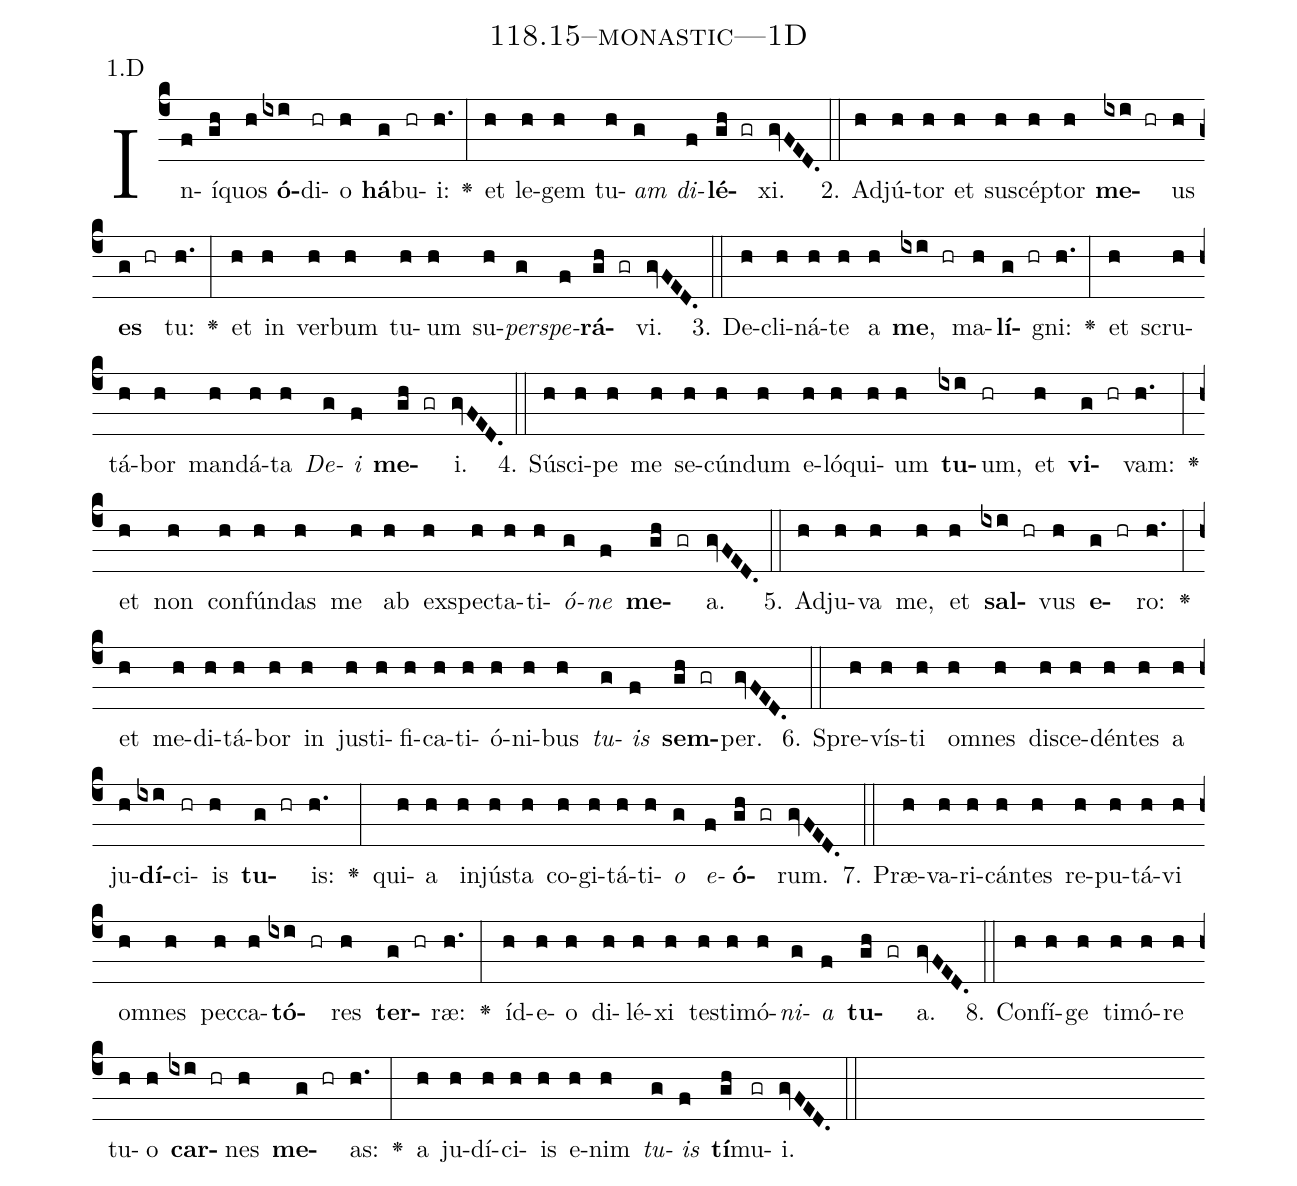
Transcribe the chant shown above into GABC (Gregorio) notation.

name: 118.15--monastic---1D;
annotation: 1.D;
%%
(c4)In(f)í(gh)quos(h) <b>ó</b>(ixi)di(hr)o(h) <b>há</b>(g)bu(hr)i:(h.) <v>\greheightstar</v>(:) et(h) le(h)gem(h) tu(h)<i>am</i>(g) <i>di</i>(f)<b>lé</b>(gh gr)xi.(gvFED.) (::)
2. Ad(h)jú(h)tor(h) et(h) su(h)scép(h)tor(h) <b>me</b>(ixi hr)us(h) <b>es</b>(g hr) tu:(h.) <v>\greheightstar</v>(:) et(h) in(h) ver(h)bum(h) tu(h)um(h) su(h)<i>per</i>(g)<i>spe</i>(f)<b>rá</b>(gh gr)vi.(gvFED.) (::)
3. De(h)cli(h)ná(h)te(h) a(h) <b>me</b>,(ixi hr) ma(h)<b>lí</b>(g hr)gni:(h.) <v>\greheightstar</v>(:) et(h) scru(h)tá(h)bor(h) man(h)dá(h)ta(h) <i>De</i>(g)<i>i</i>(f) <b>me</b>(gh gr)i.(gvFED.) (::)
4. Sú(h)sci(h)pe(h) me(h) se(h)cún(h)dum(h) e(h)ló(h)qui(h)um(h) <b>tu</b>(ixi)um,(hr) et(h) <b>vi</b>(g hr)vam:(h.) <v>\greheightstar</v>(:) et(h) non(h) con(h)fún(h)das(h) me(h) ab(h) ex(h)spec(h)ta(h)ti(h)<i>ó</i>(g)<i>ne</i>(f) <b>me</b>(gh gr)a.(gvFED.) (::)
5. Ad(h)ju(h)va(h) me,(h) et(h) <b>sal</b>(ixi hr)vus(h) <b>e</b>(g hr)ro:(h.) <v>\greheightstar</v>(:) et(h) me(h)di(h)tá(h)bor(h) in(h) jus(h)ti(h)fi(h)ca(h)ti(h)ó(h)ni(h)bus(h) <i>tu</i>(g)<i>is</i>(f) <b>sem</b>(gh gr)per.(gvFED.) (::)
6. Spre(h)vís(h)ti(h) om(h)nes(h) di(h)sce(h)dén(h)tes(h) a(h) ju(h)<b>dí</b>(ixi)ci(hr)is(h) <b>tu</b>(g hr)is:(h.) <v>\greheightstar</v>(:) qui(h)a(h) in(h)jús(h)ta(h) co(h)gi(h)tá(h)ti(h)<i>o</i>(g) <i>e</i>(f)<b>ó</b>(gh gr)rum.(gvFED.) (::)
7. Præ(h)va(h)ri(h)cán(h)tes(h) re(h)pu(h)tá(h)vi(h) om(h)nes(h) pec(h)ca(h)<b>tó</b>(ixi hr)res(h) <b>ter</b>(g hr)ræ:(h.) <v>\greheightstar</v>(:) íd(h)e(h)o(h) di(h)lé(h)xi(h) tes(h)ti(h)mó(h)<i>ni</i>(g)<i>a</i>(f) <b>tu</b>(gh gr)a.(gvFED.) (::)
8. Con(h)fí(h)ge(h) ti(h)mó(h)re(h) tu(h)o(h) <b>car</b>(ixi hr)nes(h) <b>me</b>(g hr)as:(h.) <v>\greheightstar</v>(:) a(h) ju(h)dí(h)ci(h)is(h) e(h)nim(h) <i>tu</i>(g)<i>is</i>(f) <b>tí</b>(gh)mu(gr)i.(gvFED.) (::)
